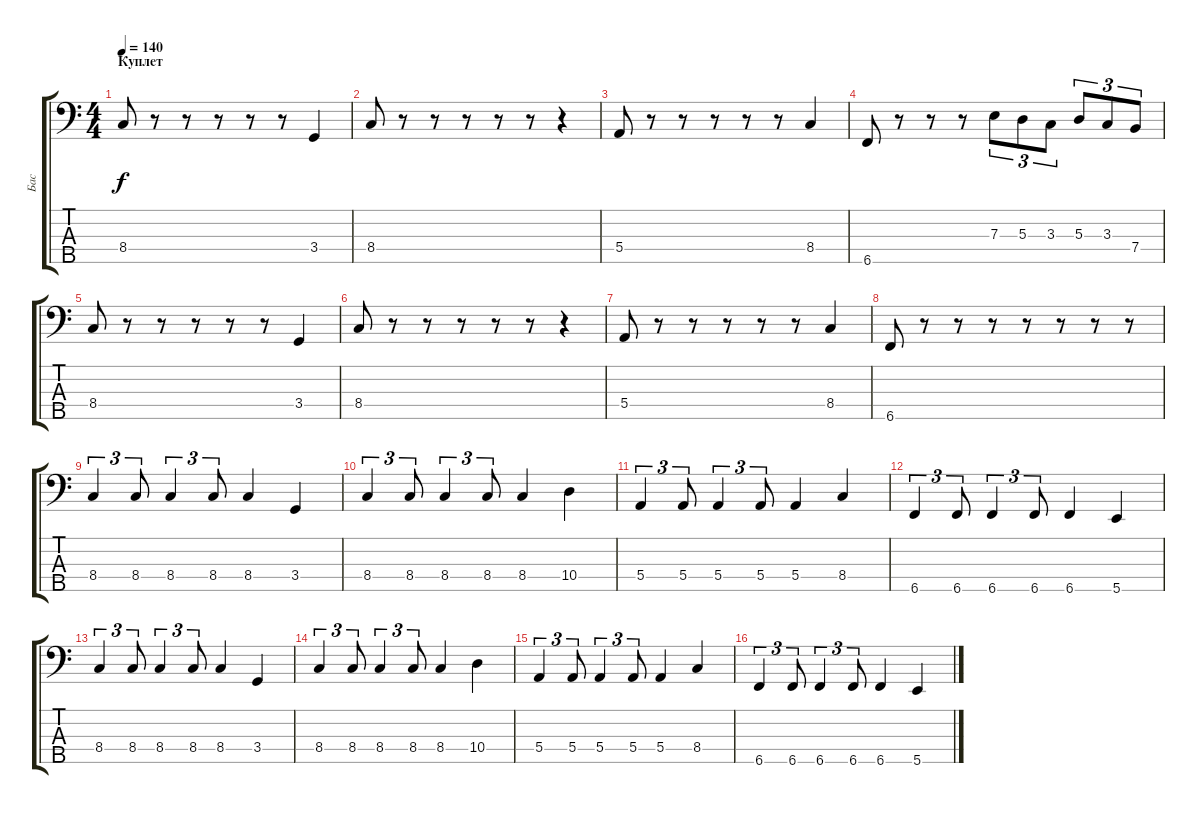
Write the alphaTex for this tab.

\track ("Бас" "Бас") {instrument electricbasspick}
\staff {score tabs}
\tuning (G2 D2 A1 E1 B0) {hide}
\ts (4 4)
\section ("" "Куплет")
\tempo 140
\clef f4
\ks c
8.4.8{dy f} r.8 r.8 r.8 r.8 r.8 3.4.4 |
8.4.8 r.8 r.8 r.8 r.8 r.8 r.4 |
5.4.8 r.8 r.8 r.8 r.8 r.8 8.4.4 |
6.5.8 r.8 r.8 r.8 7.3.8{tu (3 2)} 5.3.8{tu (3 2)} 3.3.8{tu (3 2)} 5.3.8{tu (3 2)} 3.3.8{tu (3 2)} 7.4.8{tu (3 2)} |
8.4.8 r.8 r.8 r.8 r.8 r.8 3.4.4 |
8.4.8 r.8 r.8 r.8 r.8 r.8 r.4 |
5.4.8 r.8 r.8 r.8 r.8 r.8 8.4.4 |
6.5.8 r.8 r.8 r.8 r.8 r.8 r.8 r.8 |
8.4.4{tu (3 2)} 8.4.8{tu (3 2)} 8.4.4{tu (3 2)} 8.4.8{tu (3 2)} 8.4.4 3.4.4 |
8.4.4{tu (3 2)} 8.4.8{tu (3 2)} 8.4.4{tu (3 2)} 8.4.8{tu (3 2)} 8.4.4 10.4.4 |
5.4.4{tu (3 2)} 5.4.8{tu (3 2)} 5.4.4{tu (3 2)} 5.4.8{tu (3 2)} 5.4.4 8.4.4 |
6.5.4{tu (3 2)} 6.5.8{tu (3 2)} 6.5.4{tu (3 2)} 6.5.8{tu (3 2)} 6.5.4 5.5.4 |
8.4.4{tu (3 2)} 8.4.8{tu (3 2)} 8.4.4{tu (3 2)} 8.4.8{tu (3 2)} 8.4.4 3.4.4 |
8.4.4{tu (3 2)} 8.4.8{tu (3 2)} 8.4.4{tu (3 2)} 8.4.8{tu (3 2)} 8.4.4 10.4.4 |
5.4.4{tu (3 2)} 5.4.8{tu (3 2)} 5.4.4{tu (3 2)} 5.4.8{tu (3 2)} 5.4.4 8.4.4 |
6.5.4{tu (3 2)} 6.5.8{tu (3 2)} 6.5.4{tu (3 2)} 6.5.8{tu (3 2)} 6.5.4 5.5.4
